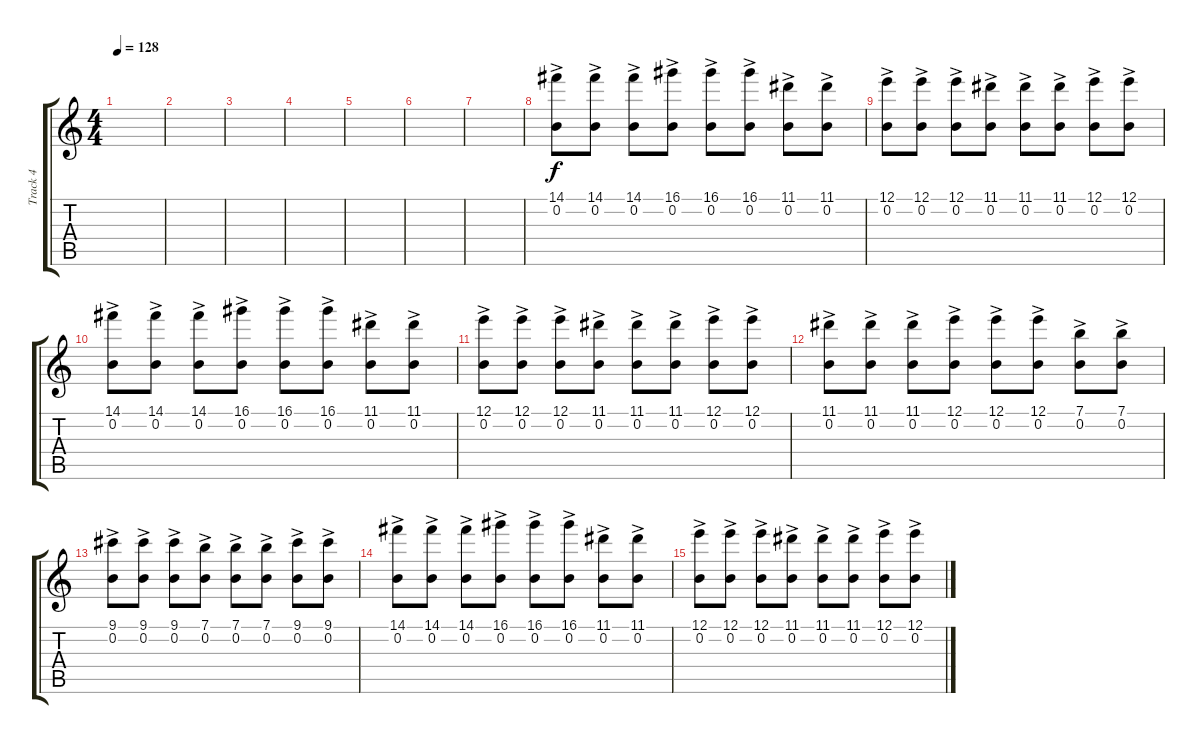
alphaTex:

\track ("Track 4" "Track 4") {instrument overdrivenguitar}
\staff {score tabs}
\tuning (E4 B3 G3 D3 A2 E2) {hide}
\ts (4 4)
\tempo 128
\clef g2
\ks c
|
|
|
|
|
|
|
(14.1{ac} 0.2{ac}).8 (14.1{ac} 0.2{ac}).8 (14.1{ac} 0.2{ac}).8 (16.1{ac} 0.2{ac}).8 (16.1{ac} 0.2{ac}).8 (16.1{ac} 0.2{ac}).8 (11.1{ac} 0.2{ac}).8 (11.1{ac} 0.2{ac}).8 |
(12.1{ac} 0.2{ac}).8 (12.1{ac} 0.2{ac}).8 (12.1{ac} 0.2{ac}).8 (11.1{ac} 0.2{ac}).8 (11.1{ac} 0.2{ac}).8 (11.1{ac} 0.2{ac}).8 (12.1{ac} 0.2{ac}).8 (12.1{ac} 0.2{ac}).8 |
(14.1{ac} 0.2{ac}).8 (14.1{ac} 0.2{ac}).8 (14.1{ac} 0.2{ac}).8 (16.1{ac} 0.2{ac}).8 (16.1{ac} 0.2{ac}).8 (16.1{ac} 0.2{ac}).8 (11.1{ac} 0.2{ac}).8 (11.1{ac} 0.2{ac}).8 |
(12.1{ac} 0.2{ac}).8 (12.1{ac} 0.2{ac}).8 (12.1{ac} 0.2{ac}).8 (11.1{ac} 0.2{ac}).8 (11.1{ac} 0.2{ac}).8 (11.1{ac} 0.2{ac}).8 (12.1{ac} 0.2{ac}).8 (12.1{ac} 0.2{ac}).8 |
(11.1{ac} 0.2{ac}).8 (11.1{ac} 0.2{ac}).8 (11.1{ac} 0.2{ac}).8 (12.1{ac} 0.2{ac}).8 (12.1{ac} 0.2{ac}).8 (12.1{ac} 0.2{ac}).8 (7.1{ac} 0.2{ac}).8 (7.1{ac} 0.2{ac}).8 |
(9.1{ac} 0.2{ac}).8 (9.1{ac} 0.2{ac}).8 (9.1{ac} 0.2{ac}).8 (7.1{ac} 0.2{ac}).8 (7.1{ac} 0.2{ac}).8 (7.1{ac} 0.2{ac}).8 (9.1{ac} 0.2{ac}).8 (9.1{ac} 0.2{ac}).8 |
(14.1{ac} 0.2{ac}).8 (14.1{ac} 0.2{ac}).8 (14.1{ac} 0.2{ac}).8 (16.1{ac} 0.2{ac}).8 (16.1{ac} 0.2{ac}).8 (16.1{ac} 0.2{ac}).8 (11.1{ac} 0.2{ac}).8 (11.1{ac} 0.2{ac}).8 |
(12.1{ac} 0.2{ac}).8 (12.1{ac} 0.2{ac}).8 (12.1{ac} 0.2{ac}).8 (11.1{ac} 0.2{ac}).8 (11.1{ac} 0.2{ac}).8 (11.1{ac} 0.2{ac}).8 (12.1{ac} 0.2{ac}).8 (12.1{ac} 0.2{ac}).8
